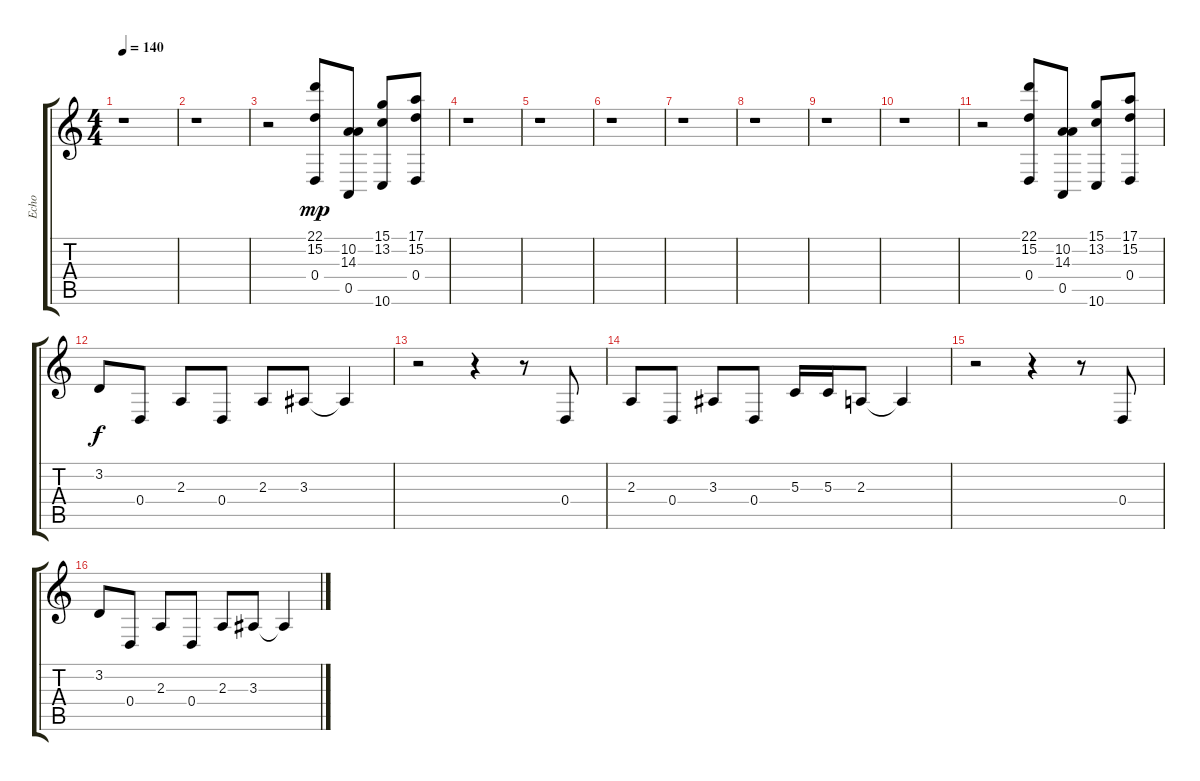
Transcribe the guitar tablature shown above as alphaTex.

\track ("Echo" "Echo") {instrument fx7echoes}
\staff {score tabs}
\tuning (E4 B3 G3 D3 A2 D2) {hide}
\ts (4 4)
\tempo 140
\clef g2
\ks c
r.1{dy mp} |
r.1 |
r.2 (22.1 15.2 0.4).8 (10.2 14.3 0.5).8 (15.1 13.2 10.6).8 (17.1 15.2 0.4).8 |
r.1 |
r.1 |
r.1 |
r.1 |
r.1 |
r.1 |
r.1 |
r.2 (22.1 15.2 0.4).8 (10.2 14.3 0.5).8 (15.1 13.2 10.6).8 (17.1 15.2 0.4).8 |
3.2.8{dy f} 0.4.8 2.3.8 0.4.8 2.3.8 3.3.8 3.3{t}.4 |
r.2 r.4 r.8 0.4.8 |
2.3.8 0.4.8 3.3.8 0.4.8 5.3.16 5.3.16 2.3.8 2.3{t}.4 |
r.2 r.4 r.8 0.4.8 |
3.2.8 0.4.8 2.3.8 0.4.8 2.3.8 3.3.8 3.3{t}.4
